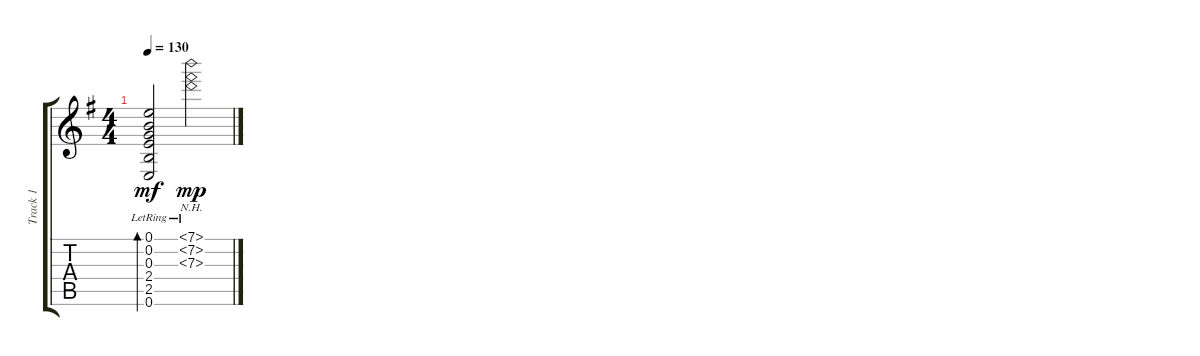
\track ("Track 1" "Track 1") {instrument acousticguitarsteel}
\staff {score tabs}
\tuning (E4 B3 G3 D3 A2 E2) {hide}
\ts (4 4)
\tempo 130
\clef g2
\ks g
(0.1{lr} 0.2{lr} 0.3{lr} 2.4{lr} 2.5{lr} 0.6{lr}).2{bd 60 dy mf} (7.1{nh lr} 7.2{nh lr} 7.3{nh lr}).2{dy mp}
